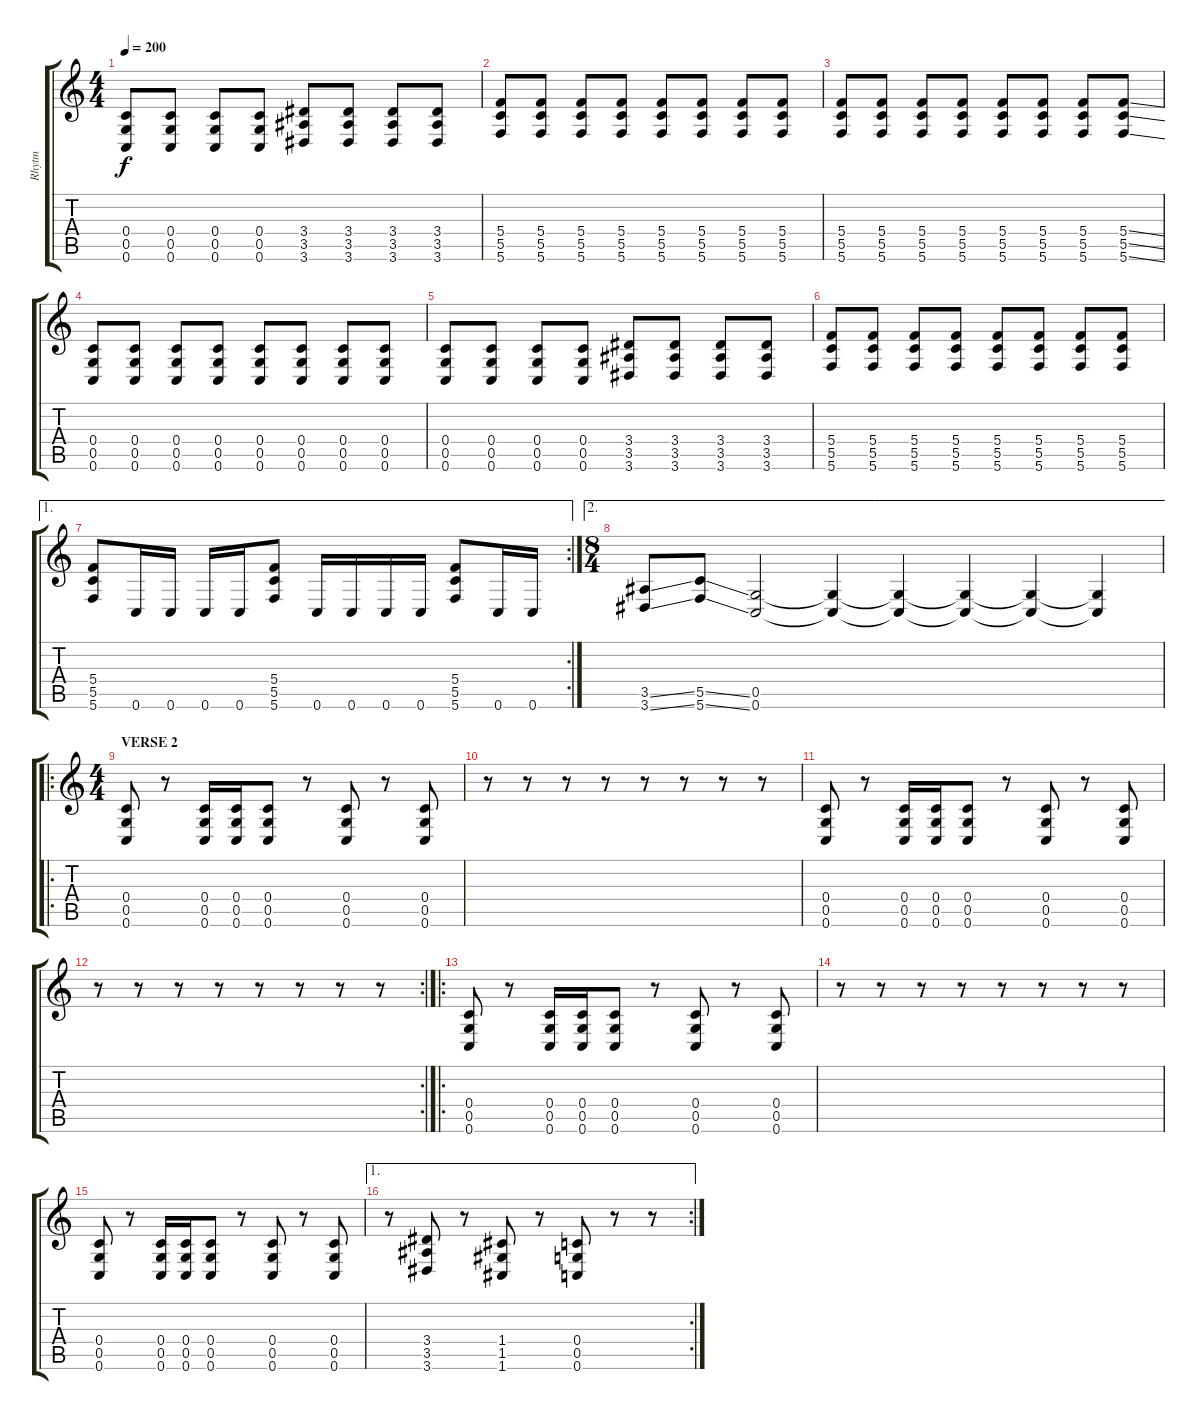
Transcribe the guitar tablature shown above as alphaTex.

\track ("Rhytm" "Rhytm") {instrument distortionguitar}
\staff {score tabs}
\tuning (D4 A3 F3 C3 G2 C2) {hide}
\ts (4 4)
\tempo 200
\clef g2
\ks c
(0.4 0.5 0.6).8{dy f} (0.4 0.5 0.6).8 (0.4 0.5 0.6).8 (0.4 0.5 0.6).8 (3.4 3.5 3.6).8 (3.4 3.5 3.6).8 (3.4 3.5 3.6).8 (3.4 3.5 3.6).8 |
(5.4 5.5 5.6).8 (5.4 5.5 5.6).8 (5.4 5.5 5.6).8 (5.4 5.5 5.6).8 (5.4 5.5 5.6).8 (5.4 5.5 5.6).8 (5.4 5.5 5.6).8 (5.4 5.5 5.6).8 |
(5.4 5.5 5.6).8 (5.4 5.5 5.6).8 (5.4 5.5 5.6).8 (5.4 5.5 5.6).8 (5.4 5.5 5.6).8 (5.4 5.5 5.6).8 (5.4 5.5 5.6).8 (5.4{ss} 5.5{ss} 5.6{ss}).8 |
(0.4 0.5 0.6).8 (0.4 0.5 0.6).8 (0.4 0.5 0.6).8 (0.4 0.5 0.6).8 (0.4 0.5 0.6).8 (0.4 0.5 0.6).8 (0.4 0.5 0.6).8 (0.4 0.5 0.6).8 |
(0.4 0.5 0.6).8 (0.4 0.5 0.6).8 (0.4 0.5 0.6).8 (0.4 0.5 0.6).8 (3.4 3.5 3.6).8 (3.4 3.5 3.6).8 (3.4 3.5 3.6).8 (3.4 3.5 3.6).8 |
(5.4 5.5 5.6).8 (5.4 5.5 5.6).8 (5.4 5.5 5.6).8 (5.4 5.5 5.6).8 (5.4 5.5 5.6).8 (5.4 5.5 5.6).8 (5.4 5.5 5.6).8 (5.4 5.5 5.6).8 |
\ae 1
\rc 2
(5.4 5.5 5.6).8 0.6.16 0.6.16 0.6.16 0.6.16 (5.4 5.5 5.6).8 0.6.16 0.6.16 0.6.16 0.6.16 (5.4 5.5 5.6).8 0.6.16 0.6.16 |
\ae 2
\ts (8 4)
(3.5{ss} 3.6{ss}).8 (5.5{ss} 5.6{ss}).8 (0.5 0.6).2 (0.5{t} 0.6{t}).4 (0.5{t} 0.6{t}).4 (0.5{t} 0.6{t}).4 (0.5{t} 0.6{t}).4 (0.5{t} 0.6{t}).4 |
\ro
\ts (4 4)
\section ("" "VERSE 2")
(0.4 0.5 0.6).8 r.8 (0.4 0.5 0.6).16 (0.4 0.5 0.6).16 (0.4 0.5 0.6).8 r.8 (0.4 0.5 0.6).8 r.8 (0.4 0.5 0.6).8 |
r.8 r.8 r.8 r.8 r.8 r.8 r.8 r.8 |
(0.4 0.5 0.6).8 r.8 (0.4 0.5 0.6).16 (0.4 0.5 0.6).16 (0.4 0.5 0.6).8 r.8 (0.4 0.5 0.6).8 r.8 (0.4 0.5 0.6).8 |
\rc 2
r.8 r.8 r.8 r.8 r.8 r.8 r.8 r.8 |
\ro
(0.4 0.5 0.6).8 r.8 (0.4 0.5 0.6).16 (0.4 0.5 0.6).16 (0.4 0.5 0.6).8 r.8 (0.4 0.5 0.6).8 r.8 (0.4 0.5 0.6).8 |
r.8 r.8 r.8 r.8 r.8 r.8 r.8 r.8 |
(0.4 0.5 0.6).8 r.8 (0.4 0.5 0.6).16 (0.4 0.5 0.6).16 (0.4 0.5 0.6).8 r.8 (0.4 0.5 0.6).8 r.8 (0.4 0.5 0.6).8 |
\ae 1
\rc 2
r.8 (3.4 3.5 3.6).8 r.8 (1.4 1.5 1.6).8 r.8 (0.4 0.5 0.6).8 r.8 r.8
